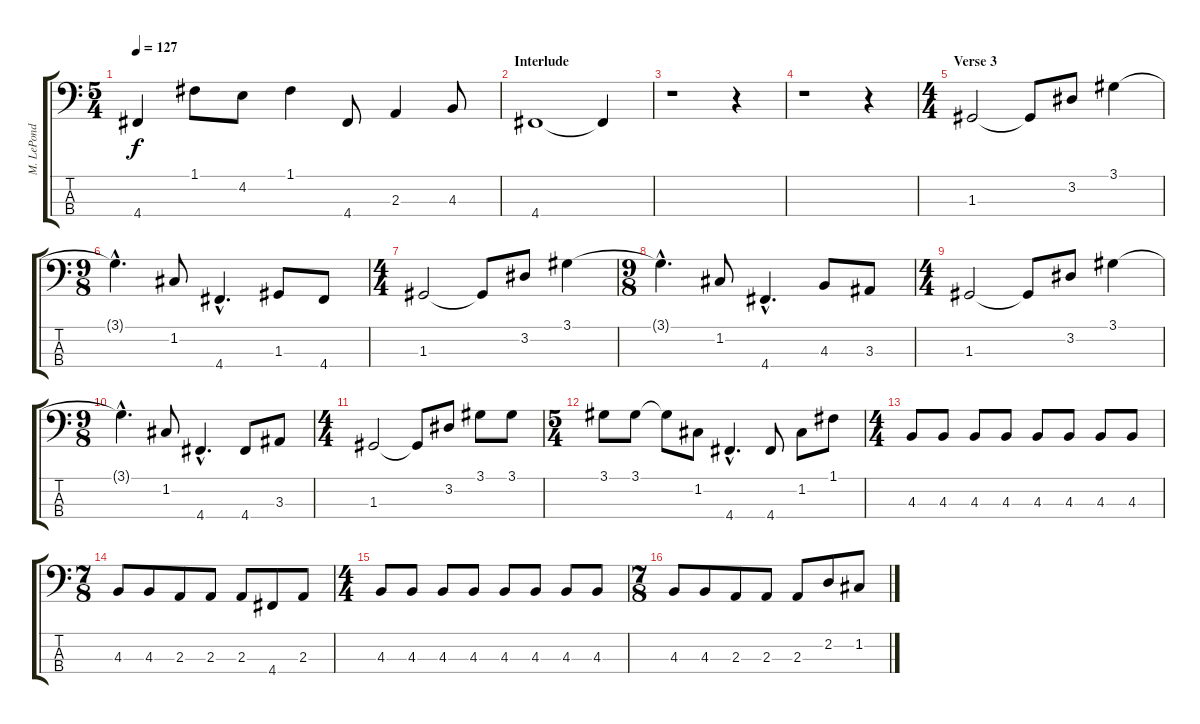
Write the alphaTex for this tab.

\track ("M. LePond [Bass]" "M. LePond ") {instrument electricbassfinger}
\staff {score tabs}
\tuning (F2 C2 G1 D1) {hide}
\ts (5 4)
\tempo 127
\clef f4
\ks c
4.4.4{dy f} 1.1.8 4.2.8 1.1.4 4.4.8 2.3.4 4.3.8 |
\section ("" "Interlude")
4.4.1 4.4{t}.4 |
r.1 r.4 |
r.1 r.4 |
\ts (4 4)
\section ("" "Verse 3")
1.3.2 1.3{t}.8 3.2.8 3.1.4 |
\ts (9 8)
3.1{hac t}.4{d} 1.2.8 4.4{hac}.4{d} 1.3.8 4.4.8 |
\ts (4 4)
1.3.2 1.3{t}.8 3.2.8 3.1.4 |
\ts (9 8)
3.1{hac t}.4{d} 1.2.8 4.4{hac}.4{d} 4.3.8 3.3.8 |
\ts (4 4)
1.3.2 1.3{t}.8 3.2.8 3.1.4 |
\ts (9 8)
3.1{hac t}.4{d} 1.2.8 4.4{hac}.4{d} 4.4.8 3.3.8 |
\ts (4 4)
1.3.2 1.3{t}.8 3.2.8 3.1.8 3.1.8 |
\ts (5 4)
3.1.8 3.1.8 3.1{t}.8 1.2.8 4.4{hac}.4{d} 4.4.8 1.2.8 1.1.8 |
\ts (4 4)
4.3.8 4.3.8 4.3.8 4.3.8 4.3.8 4.3.8 4.3.8 4.3.8 |
\ts (7 8)
4.3.8 4.3.8 2.3.8 2.3.8 2.3.8 4.4.8 2.3.8 |
\ts (4 4)
4.3.8 4.3.8 4.3.8 4.3.8 4.3.8 4.3.8 4.3.8 4.3.8 |
\ts (7 8)
4.3.8 4.3.8 2.3.8 2.3.8 2.3.8 2.2.8 1.2.8
